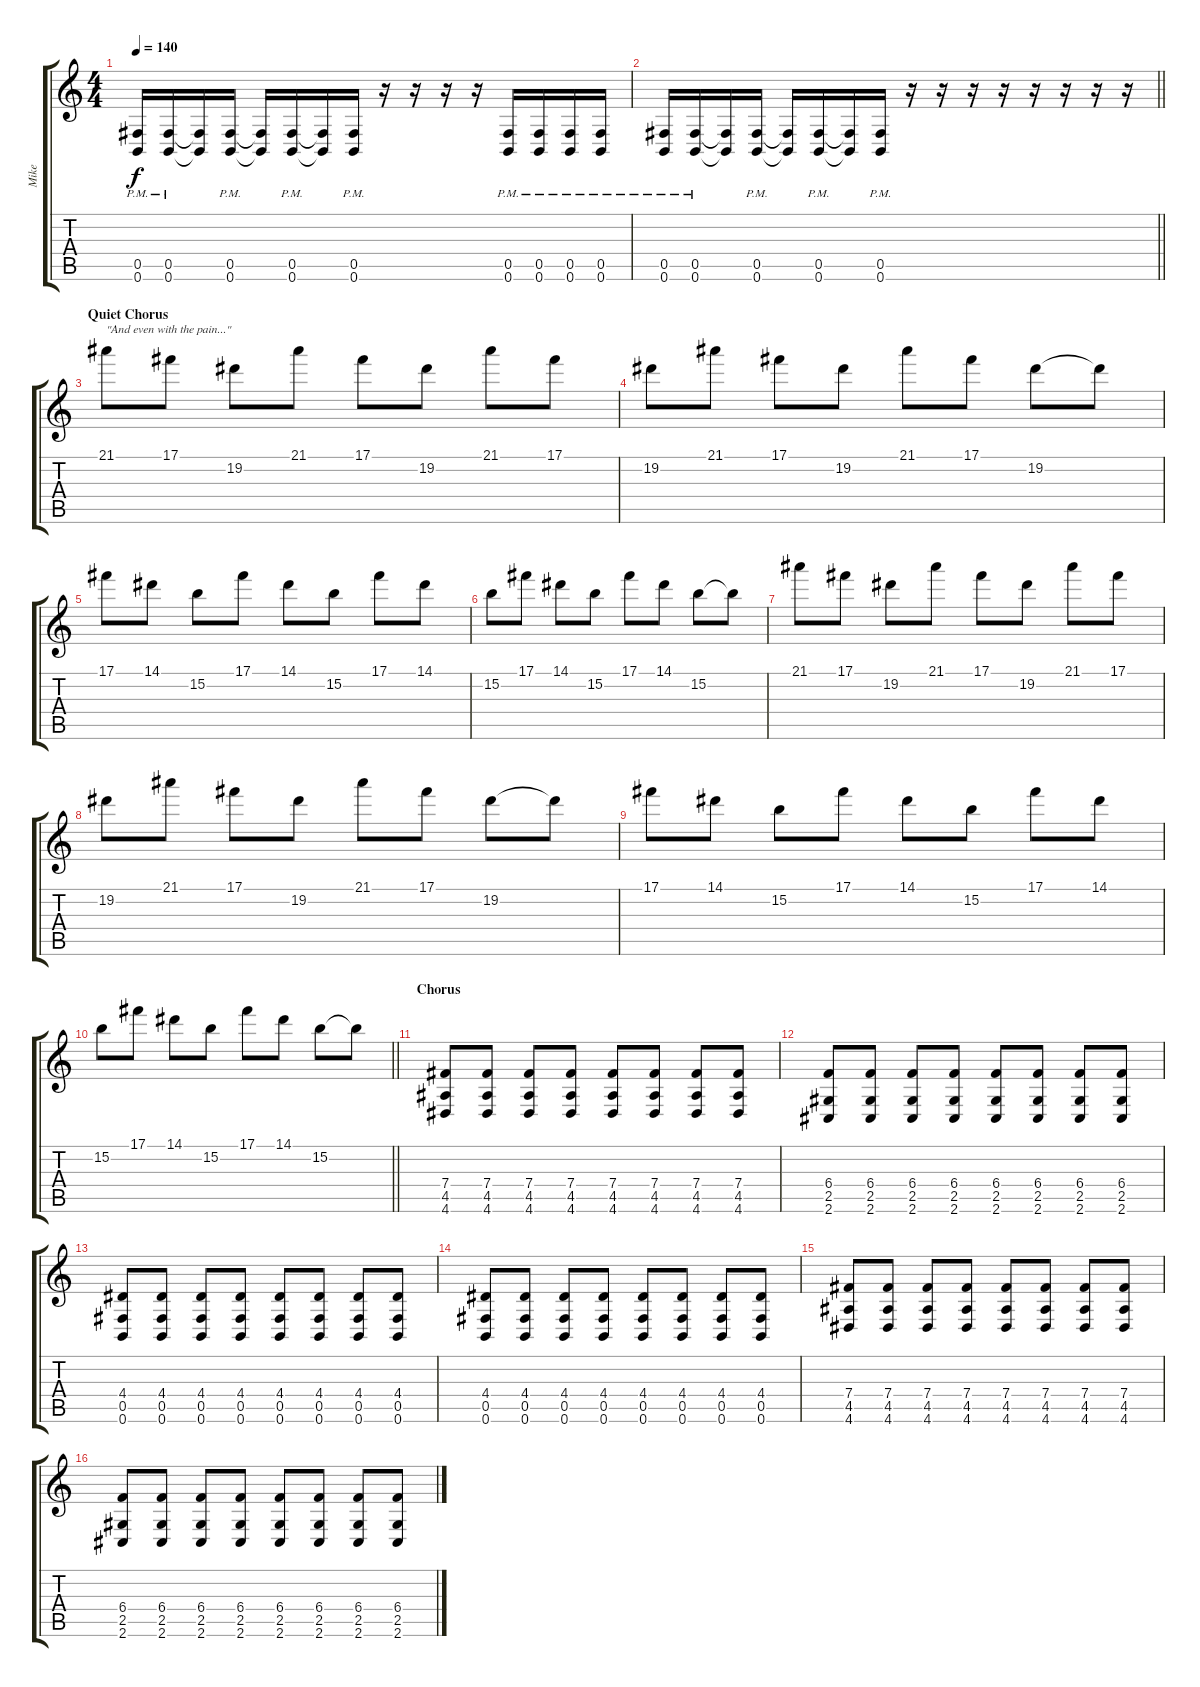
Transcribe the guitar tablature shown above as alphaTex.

\track ("Mike" "Mike") {instrument distortionguitar}
\staff {score tabs}
\tuning (Db4 Ab3 E3 B2 Gb2 B1) {hide}
\ts (4 4)
\tempo 140
\clef g2
\ks c
(0.5{pm} 0.6{pm}).16{dy f} (0.5{pm} 0.6{pm}).16 (0.5{t} 0.6{t}).16 (0.5{pm} 0.6{pm}).16 (0.5{t} 0.6{t}).16 (0.5{pm} 0.6{pm}).16 (0.5{t} 0.6{t}).16 (0.5{pm} 0.6{pm}).16 r.16 r.16 r.16 r.16 (0.5{pm} 0.6{pm}).16 (0.5{pm} 0.6{pm}).16 (0.5{pm} 0.6{pm}).16 (0.5{pm} 0.6{pm}).16 |
\barLineRight lightlight
(0.5{pm} 0.6{pm}).16 (0.5{pm} 0.6{pm}).16 (0.5{t} 0.6{t}).16 (0.5{pm} 0.6{pm}).16 (0.5{t} 0.6{t}).16 (0.5{pm} 0.6{pm}).16 (0.5{t} 0.6{t}).16 (0.5{pm} 0.6{pm}).16 r.16 r.16 r.16 r.16 r.16 r.16 r.16 r.16 |
\section ("" "Quiet Chorus")
21.1.8{txt "\"And even with the pain...\"" instrument electricguitarclean} 17.1.8 19.2.8 21.1.8 17.1.8 19.2.8 21.1.8 17.1.8 |
19.2.8 21.1.8 17.1.8 19.2.8 21.1.8 17.1.8 19.2.8 19.2{t}.8 |
17.1.8 14.1.8 15.2.8 17.1.8 14.1.8 15.2.8 17.1.8 14.1.8 |
15.2.8 17.1.8 14.1.8 15.2.8 17.1.8 14.1.8 15.2.8 15.2{t}.8 |
21.1.8{instrument electricguitarclean} 17.1.8 19.2.8 21.1.8 17.1.8 19.2.8 21.1.8 17.1.8 |
19.2.8 21.1.8 17.1.8 19.2.8 21.1.8 17.1.8 19.2.8 19.2{t}.8 |
17.1.8 14.1.8 15.2.8 17.1.8 14.1.8 15.2.8 17.1.8 14.1.8 |
\barLineRight lightlight
15.2.8 17.1.8 14.1.8 15.2.8 17.1.8 14.1.8 15.2.8 15.2{t}.8 |
\section ("" "Chorus")
(7.4 4.5 4.6).8{instrument distortionguitar} (7.4 4.5 4.6).8 (7.4 4.5 4.6).8 (7.4 4.5 4.6).8 (7.4 4.5 4.6).8 (7.4 4.5 4.6).8 (7.4 4.5 4.6).8 (7.4 4.5 4.6).8 |
(6.4 2.5 2.6).8 (6.4 2.5 2.6).8 (6.4 2.5 2.6).8 (6.4 2.5 2.6).8 (6.4 2.5 2.6).8 (6.4 2.5 2.6).8 (6.4 2.5 2.6).8 (6.4 2.5 2.6).8 |
(4.4 0.5 0.6).8 (4.4 0.5 0.6).8 (4.4 0.5 0.6).8 (4.4 0.5 0.6).8 (4.4 0.5 0.6).8 (4.4 0.5 0.6).8 (4.4 0.5 0.6).8 (4.4 0.5 0.6).8 |
(4.4 0.5 0.6).8 (4.4 0.5 0.6).8 (4.4 0.5 0.6).8 (4.4 0.5 0.6).8 (4.4 0.5 0.6).8 (4.4 0.5 0.6).8 (4.4 0.5 0.6).8 (4.4 0.5 0.6).8 |
(7.4 4.5 4.6).8 (7.4 4.5 4.6).8 (7.4 4.5 4.6).8 (7.4 4.5 4.6).8 (7.4 4.5 4.6).8 (7.4 4.5 4.6).8 (7.4 4.5 4.6).8 (7.4 4.5 4.6).8 |
(6.4 2.5 2.6).8 (6.4 2.5 2.6).8 (6.4 2.5 2.6).8 (6.4 2.5 2.6).8 (6.4 2.5 2.6).8 (6.4 2.5 2.6).8 (6.4 2.5 2.6).8 (6.4 2.5 2.6).8
